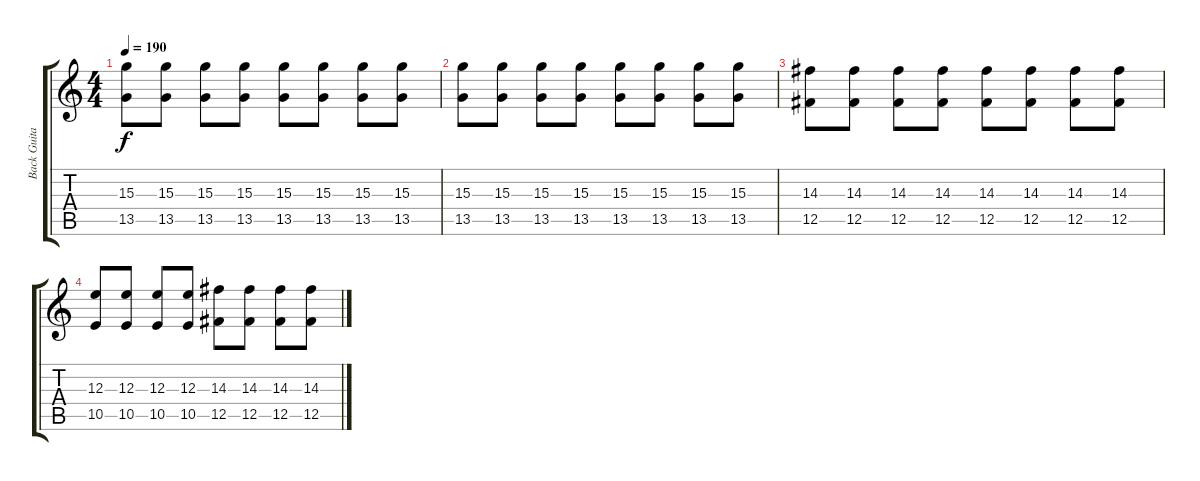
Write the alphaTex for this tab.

\track ("Back Guitar" "Back Guita") {instrument distortionguitar}
\staff {score tabs}
\tuning (Db4 Ab3 E3 B2 Gb2 B1) {hide}
\ts (4 4)
\tempo 190
\clef g2
\ks c
(15.3 13.5).8{dy f} (15.3 13.5).8 (15.3 13.5).8 (15.3 13.5).8 (15.3 13.5).8 (15.3 13.5).8 (15.3 13.5).8 (15.3 13.5).8 |
(15.3 13.5).8 (15.3 13.5).8 (15.3 13.5).8 (15.3 13.5).8 (15.3 13.5).8 (15.3 13.5).8 (15.3 13.5).8 (15.3 13.5).8 |
(14.3 12.5).8 (14.3 12.5).8 (14.3 12.5).8 (14.3 12.5).8 (14.3 12.5).8 (14.3 12.5).8 (14.3 12.5).8 (14.3 12.5).8 |
(12.3 10.5).8 (12.3 10.5).8 (12.3 10.5).8 (12.3 10.5).8 (14.3 12.5).8 (14.3 12.5).8 (14.3 12.5).8 (14.3 12.5).8
